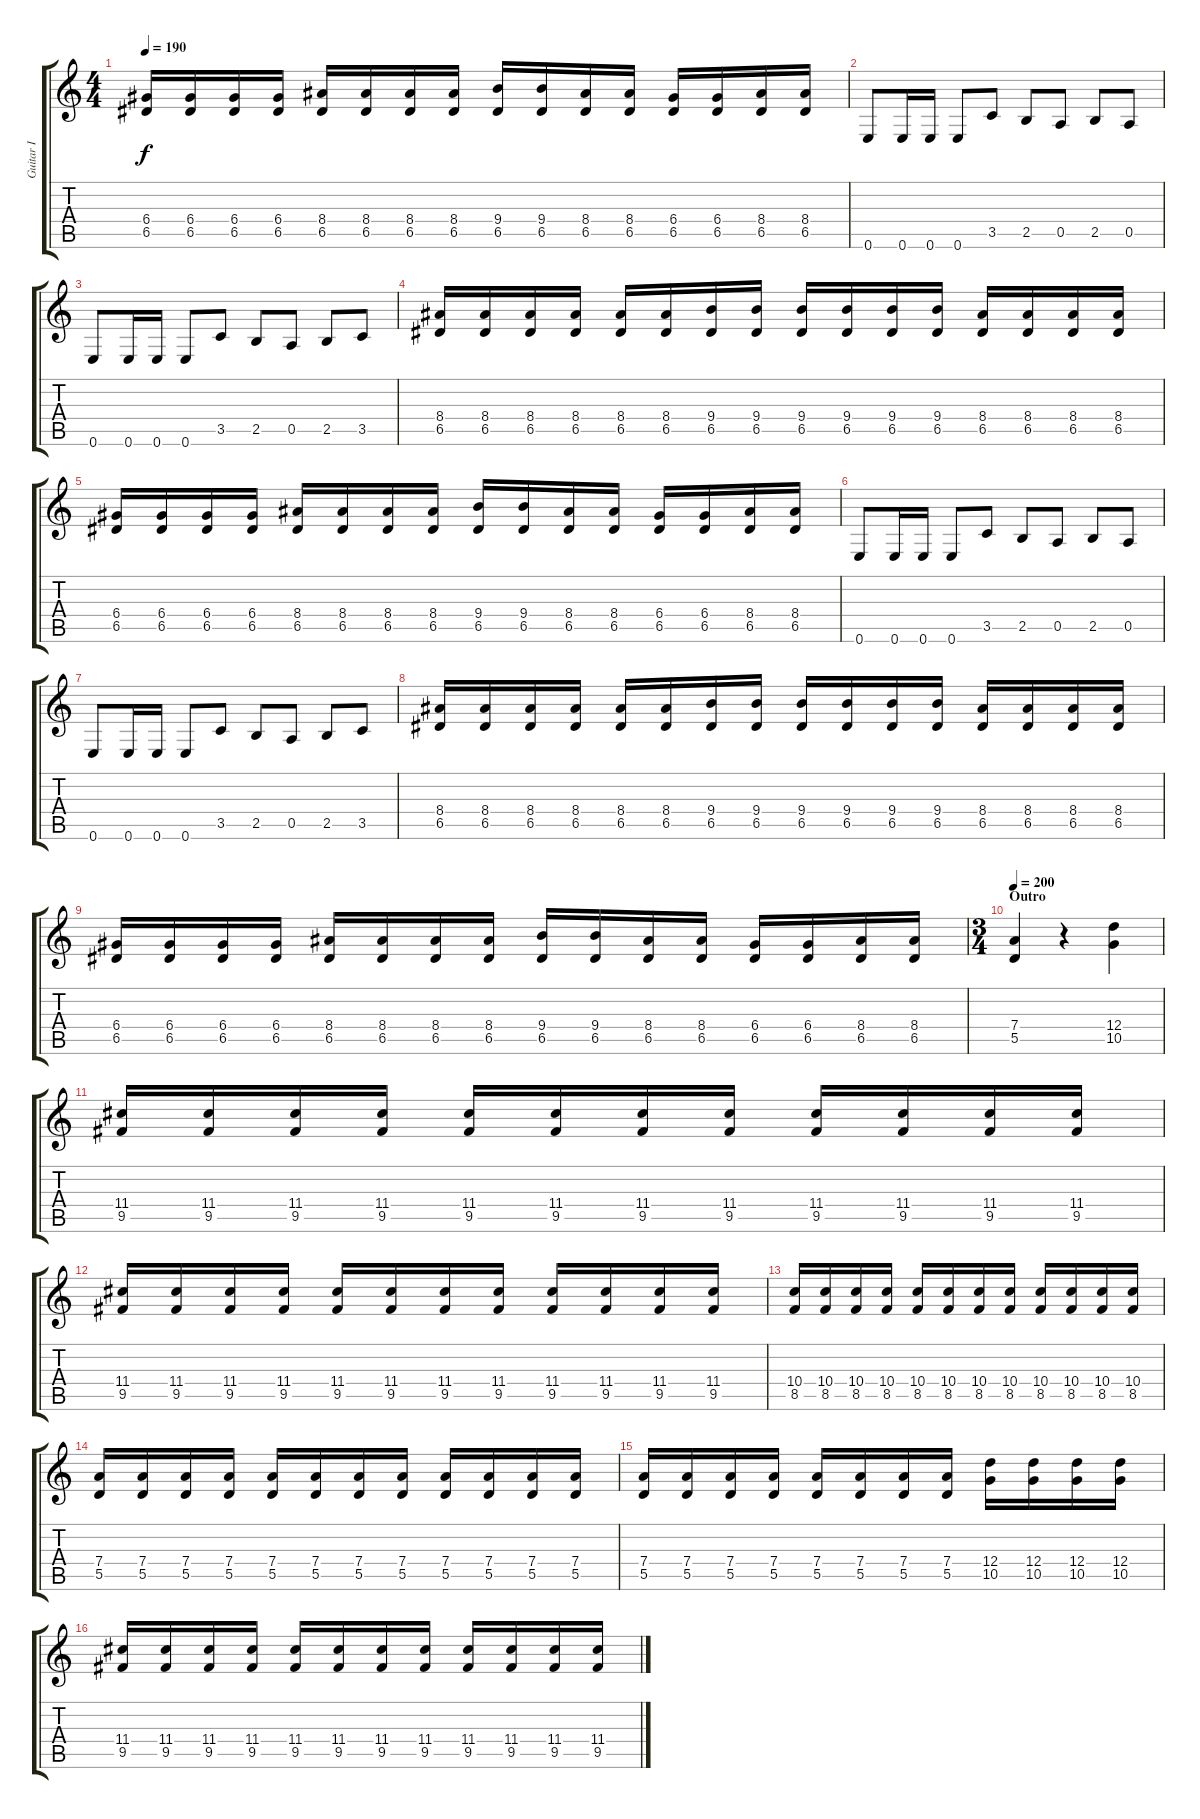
\track ("Guitar I" "Guitar I") {instrument distortionguitar}
\staff {score tabs}
\tuning (E4 B3 G3 D3 A2 E2) {hide}
\ts (4 4)
\tempo 190
\clef g2
\ks c
(6.4 6.5).16{dy f} (6.4 6.5).16 (6.4 6.5).16 (6.4 6.5).16 (8.4 6.5).16 (8.4 6.5).16 (8.4 6.5).16 (8.4 6.5).16 (9.4 6.5).16 (9.4 6.5).16 (8.4 6.5).16 (8.4 6.5).16 (6.4 6.5).16 (6.4 6.5).16 (8.4 6.5).16 (8.4 6.5).16 |
0.6.8 0.6.16 0.6.16 0.6.8 3.5.8 2.5.8 0.5.8 2.5.8 0.5.8 |
0.6.8 0.6.16 0.6.16 0.6.8 3.5.8 2.5.8 0.5.8 2.5.8 3.5.8 |
(8.4 6.5).16 (8.4 6.5).16 (8.4 6.5).16 (8.4 6.5).16 (8.4 6.5).16 (8.4 6.5).16 (9.4 6.5).16 (9.4 6.5).16 (9.4 6.5).16 (9.4 6.5).16 (9.4 6.5).16 (9.4 6.5).16 (8.4 6.5).16 (8.4 6.5).16 (8.4 6.5).16 (8.4 6.5).16 |
(6.4 6.5).16 (6.4 6.5).16 (6.4 6.5).16 (6.4 6.5).16 (8.4 6.5).16 (8.4 6.5).16 (8.4 6.5).16 (8.4 6.5).16 (9.4 6.5).16 (9.4 6.5).16 (8.4 6.5).16 (8.4 6.5).16 (6.4 6.5).16 (6.4 6.5).16 (8.4 6.5).16 (8.4 6.5).16 |
0.6.8 0.6.16 0.6.16 0.6.8 3.5.8 2.5.8 0.5.8 2.5.8 0.5.8 |
0.6.8 0.6.16 0.6.16 0.6.8 3.5.8 2.5.8 0.5.8 2.5.8 3.5.8 |
(8.4 6.5).16 (8.4 6.5).16 (8.4 6.5).16 (8.4 6.5).16 (8.4 6.5).16 (8.4 6.5).16 (9.4 6.5).16 (9.4 6.5).16 (9.4 6.5).16 (9.4 6.5).16 (9.4 6.5).16 (9.4 6.5).16 (8.4 6.5).16 (8.4 6.5).16 (8.4 6.5).16 (8.4 6.5).16 |
(6.4 6.5).16 (6.4 6.5).16 (6.4 6.5).16 (6.4 6.5).16 (8.4 6.5).16 (8.4 6.5).16 (8.4 6.5).16 (8.4 6.5).16 (9.4 6.5).16 (9.4 6.5).16 (8.4 6.5).16 (8.4 6.5).16 (6.4 6.5).16 (6.4 6.5).16 (8.4 6.5).16 (8.4 6.5).16 |
\ts (3 4)
\section ("" "Outro")
\tempo 200
(7.4 5.5).4 r.4 (12.4 10.5).4 |
(11.4 9.5).16 (11.4 9.5).16 (11.4 9.5).16 (11.4 9.5).16 (11.4 9.5).16 (11.4 9.5).16 (11.4 9.5).16 (11.4 9.5).16 (11.4 9.5).16 (11.4 9.5).16 (11.4 9.5).16 (11.4 9.5).16 |
(11.4 9.5).16 (11.4 9.5).16 (11.4 9.5).16 (11.4 9.5).16 (11.4 9.5).16 (11.4 9.5).16 (11.4 9.5).16 (11.4 9.5).16 (11.4 9.5).16 (11.4 9.5).16 (11.4 9.5).16 (11.4 9.5).16 |
(10.4 8.5).16 (10.4 8.5).16 (10.4 8.5).16 (10.4 8.5).16 (10.4 8.5).16 (10.4 8.5).16 (10.4 8.5).16 (10.4 8.5).16 (10.4 8.5).16 (10.4 8.5).16 (10.4 8.5).16 (10.4 8.5).16 |
(7.4 5.5).16 (7.4 5.5).16 (7.4 5.5).16 (7.4 5.5).16 (7.4 5.5).16 (7.4 5.5).16 (7.4 5.5).16 (7.4 5.5).16 (7.4 5.5).16 (7.4 5.5).16 (7.4 5.5).16 (7.4 5.5).16 |
(7.4 5.5).16 (7.4 5.5).16 (7.4 5.5).16 (7.4 5.5).16 (7.4 5.5).16 (7.4 5.5).16 (7.4 5.5).16 (7.4 5.5).16 (12.4 10.5).16 (12.4 10.5).16 (12.4 10.5).16 (12.4 10.5).16 |
(11.4 9.5).16 (11.4 9.5).16 (11.4 9.5).16 (11.4 9.5).16 (11.4 9.5).16 (11.4 9.5).16 (11.4 9.5).16 (11.4 9.5).16 (11.4 9.5).16 (11.4 9.5).16 (11.4 9.5).16 (11.4 9.5).16
